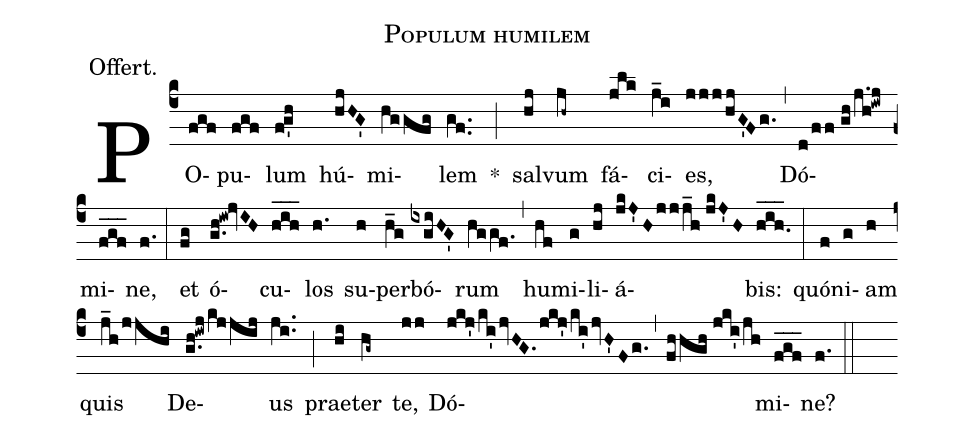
name:Populum humilem;
annotation:Offert.;
mode:5;
office-part:Offertory;
%%
(c4) PO(fgf)pu(fgf)lum(f!g'h) hú(hjHG')mi(hggfg)lem(gf..) *(;)
sal(hj)vum(jh~) fá(jlk)ci(j_i)es,(jjj/hjG'Fg.) (,)
Dó(d/ff//gh/j.h!iwj)mi(fgf___)ne,(f.) (:)
et(fg) ó(g.h!iw!jvIH)cu(hih___)los(h.) su(h)per(h_g)bó(ixgiHG')rum(hggf.) (,)
hu(hf)mi(g)li(hj)á(jkJ'H/jjj_h//jkJ'H)bis:(hih.___) (:)
quó(f)ni(g)am(h) quis(j_h/jjhi) De(g.h!iwj/kjjij)us(ji..) (;)
prae(hi)ter(hg~) te,(jj) Dó(jkj'/ki'/jvHG./jkj'/ki'/jvH'Fg.,fhhgh//jki'/jh)mi(fgf___)ne?(f.) (::)
